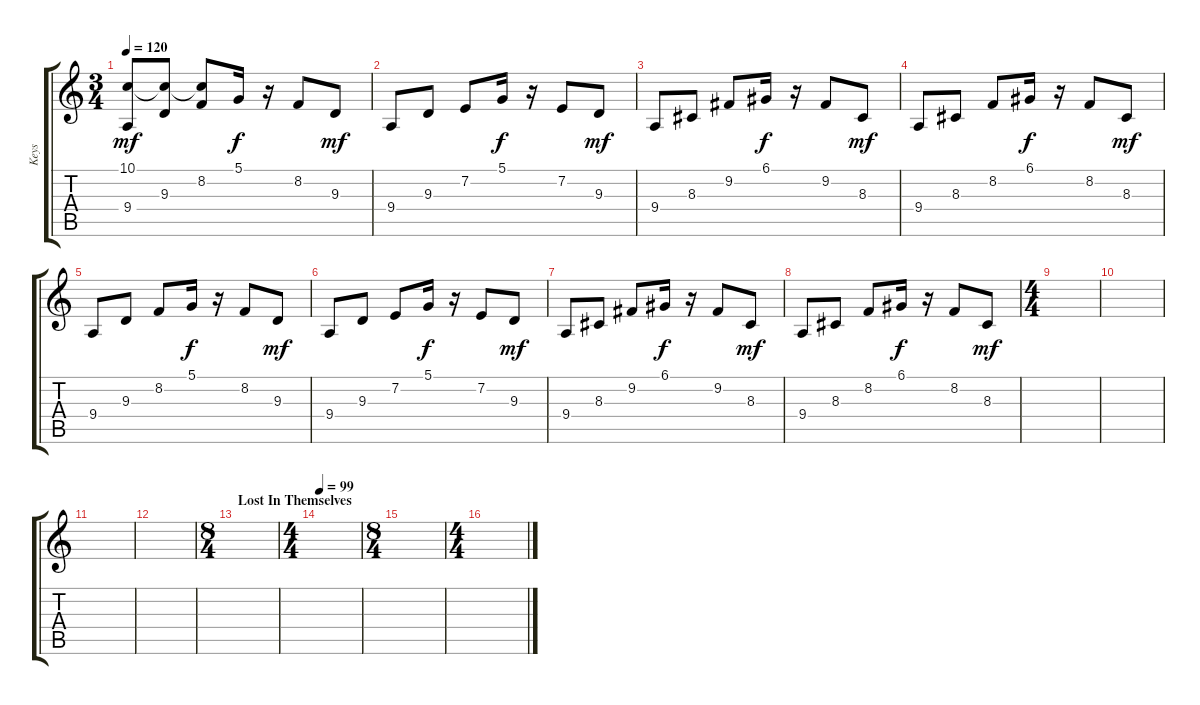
\track ("Keys" "Keys") {instrument clarinet}
\staff {score tabs}
\tuning (D4 A3 F3 C3 G2 D2) {hide}
\ts (3 4)
\tempo 120
\clef g2
\ks c
(10.1 9.4).8{dy mf} (10.1{t} 9.3).8 (10.1{t} 8.2).8 5.1.16{dy f} r.16 8.2.8 9.3.8{dy mf} |
9.4.8 9.3.8 7.2.8 5.1.16{dy f} r.16 7.2.8 9.3.8{dy mf} |
9.4.8 8.3.8 9.2.8 6.1.16{dy f} r.16 9.2.8 8.3.8{dy mf} |
9.4.8 8.3.8 8.2.8 6.1.16{dy f} r.16 8.2.8 8.3.8{dy mf} |
9.4.8 9.3.8 8.2.8 5.1.16{dy f} r.16 8.2.8 9.3.8{dy mf} |
9.4.8 9.3.8 7.2.8 5.1.16{dy f} r.16 7.2.8 9.3.8{dy mf} |
9.4.8 8.3.8 9.2.8 6.1.16{dy f} r.16 9.2.8 8.3.8{dy mf} |
9.4.8 8.3.8 8.2.8 6.1.16{dy f} r.16 8.2.8 8.3.8{dy mf} |
\ts (4 4)
|
|
|
|
\ts (8 4)
\section ("" "Lost In Themselves")
|
\ts (4 4)
\tempo 99
|
\ts (8 4)
|
\ts (4 4)
